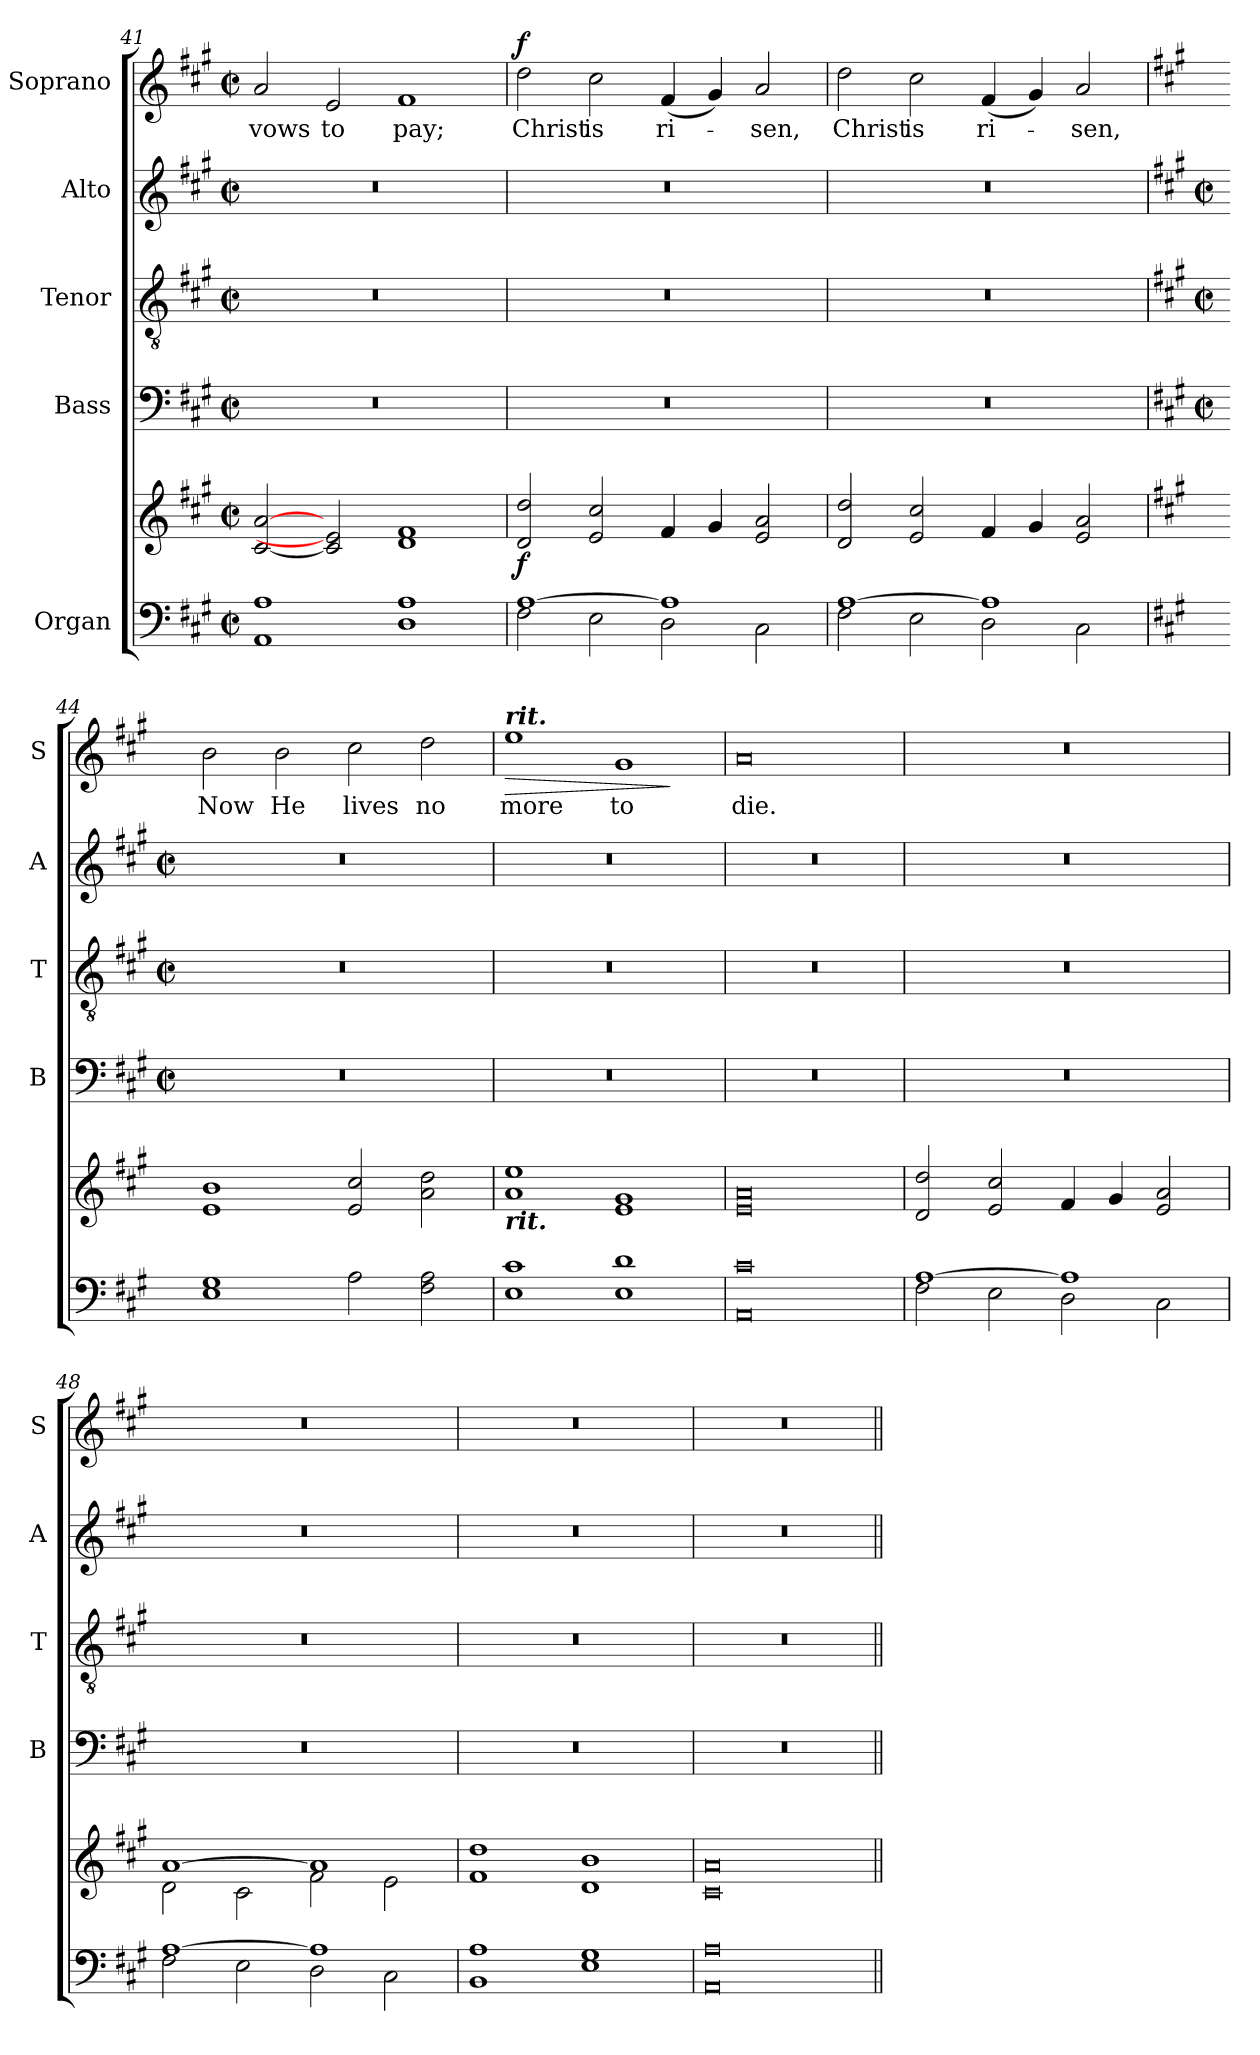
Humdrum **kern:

**kern	**kern	**dynam	**kern	**kern	**kern	**kern	**text	**dynam
*part5	*part5	*part5	*part4	*part3	*part2	*part1	*part1	*part1
*staff6	*staff5	*staff5/6	*staff4	*staff3	*staff2	*staff1	*staff1	*staff1
*I"Organ	*	*	*I"Bass	*I"Tenor	*I"Alto	*I"Soprano	*	*
*	*	*	*I'B	*I'T	*I'A	*I'S	*	*
*clefF4	*clefG2	*	*clefF4	*clefGv2	*clefG2	*clefG2	*	*
*k[f#c#g#]	*k[f#c#g#]	*	*k[f#c#g#]	*k[f#c#g#]	*k[f#c#g#]	*k[f#c#g#]	*	*
*A:	*A:	*	*A:	*A:	*A:	*A:	*	*
*M4/2	*M4/2	*	*M4/2	*M4/2	*M4/2	*M4/2	*	*
*met(c|)	*met(c|)	*	*met(c|)	*met(c|)	*met(c|)	*met(c|)	*	*
=41	=41	=41	=41	=41	=41	=41	=41	=41
*^	*	*	*	*	*	*	*	*
!	!	!	!	!	!	!	!	!LO:LY:b	!
1A/	1AA\	[2c# [2a	.	0r	0r	0r	2a	vows	.
!	!	!	!	!	!	!	!	!LO:LY:b	!
.	.	2c#] 2e]	.	.	.	.	2e	to	.
!	!	!	!	!	!	!	!	!LO:LY:b	!
1A/	1D\	1d 1f#	.	.	.	.	1f#	pay;	.
=42	=42	=42	=42	=42	=42	=42	=42	=42	=42
!	!	!	!LO:DY:b	!	!	!	!	!LO:LY:b	!LO:DY:b
[1A/	2F#\	2d 2dd	f	0r	0r	0r	2dd	Christ	f
!	!	!	!	!	!	!	!	!LO:LY:b	!
.	2E\	2e 2cc#	.	.	.	.	2cc#	is	.
!	!	!	!	!	!	!	!	!LO:LY:b	!
1A/]	2D\	4f#	.	.	.	.	(<4f#	ri-	.
.	.	4g#	.	.	.	.	4g#)	.	.
!	!	!	!	!	!	!	!	!LO:LY:b	!
.	2C#\	2e 2a	.	.	.	.	2a	sen,	.
=43	=43	=43	=43	=43	=43	=43	=43	=43	=43
!	!	!	!	!	!	!	!	!LO:LY:b	!
[1A/	2F#\	2d 2dd	.	0r	0r	0r	2dd	Christ	.
!	!	!	!	!	!	!	!	!LO:LY:b	!
.	2E\	2e 2cc#	.	.	.	.	2cc#	is	.
!	!	!	!	!	!	!	!	!LO:LY:b	!
1A/]	2D\	4f#	.	.	.	.	(<4f#	ri-	.
.	.	4g#	.	.	.	.	4g#)	.	.
!	!	!	!	!	!	!	!	!LO:LY:b	!
.	2C#\	2e 2a	.	.	.	.	2a	sen,	.
!!LO:LB:g=z
=44	=44	=44	=44	=44	=44	=44	=44	=44	=44
*	*	*	*	*k[f#c#g#]	*	*	*	*	*
*	*	*	*	*A:	*	*	*	*	*
*	*	*	*	*M4/2	*M4/2	*M4/2	*	*	*
*	*	*	*	*met(c|)	*met(c|)	*met(c|)	*	*	*
*	*	*^	*	*	*	*	*	*	*
!	!	!	!	!	!	!	!	!	!LO:LY:b	!
0ryy	1E\ 1G#\	1e/ 1b/	0ryy	.	0r	0r	0r	2b	Now	.
!	!	!	!	!	!	!	!	!	!LO:LY:b	!
.	.	.	.	.	.	.	.	2b	He	.
!	!	!	!	!	!	!	!	!	!LO:LY:b	!
.	2A\	2e/ 2cc#/	.	.	.	.	.	2cc#	lives	.
!	!	!	!	!	!	!	!	!	!LO:LY:b	!
.	2F#\ 2A\	2a\ 2dd\	.	.	.	.	.	2dd	no	.
=45	=45	=45	=45	=45	=45	=45	=45	=45	=45	=45
!	!	!	!	!	!	!	!	!LO:TX:a:Bi:t=rit.	!	!
!	!	!LO:TX:b:Bi:t=rit.	!	!	!	!	!	!	!	!
!	!	!	!	!LO:HP:b	!	!	!	!	!LO:LY:b	!LO:HP:b
0ryy	1E\ 1c#\	1a/ 1ee/	0ryy	>	0r	0r	0r	1ee	more	>
!	!	!	!	!	!	!	!	!	!LO:LY:b	!
.	1E\ 1d\	1e/ 1g#/	.	.	.	.	.	1g#	to	.
*v	*v	*	*	*	*	*	*	*	*	*
*	*v	*v	*	*	*	*	*	*	*
.	.	]	.	.	.	.	.	]
=46	=46	=46	=46	=46	=46	=46	=46	=46
*^	*^	*	*	*	*	*	*	*
!	!	!	!	!	!	!	!	!	!LO:LY:b	!
0ryy	0AA\ 0c#\	0e/ 0a/	0ryy	.	0r	0r	0r	0a	die.	.
=47	=47	=47	=47	=47	=47	=47	=47	=47	=47	=47
[1A/	2F#\	2d/ 2dd/	0ryy	.	0r	0r	0r	0r	.	.
.	2E\	2e/ 2cc#/	.	.	.	.	.	.	.	.
1A/]	2D\	4f#/	.	.	.	.	.	.	.	.
.	.	4g#/	.	.	.	.	.	.	.	.
.	2C#\	2e/ 2a/	.	.	.	.	.	.	.	.
=48	=48	=48	=48	=48	=48	=48	=48	=48	=48	=48
[1A/	2F#\	[1a/	2d\	.	0r	0r	0r	0r	.	.
.	2E\	.	2c#\	.	.	.	.	.	.	.
1A/]	2D\	1a/]	2f#\	.	.	.	.	.	.	.
.	2C#\	.	2e\	.	.	.	.	.	.	.
=49	=49	=49	=49	=49	=49	=49	=49	=49	=49	=49
0ryy	1BB\ 1A\	1f#/ 1dd/	0ryy	.	0r	0r	0r	0r	.	.
.	1E\ 1G#\	1d/ 1b/	.	.	.	.	.	.	.	.
=50	=50	=50	=50	=50	=50	=50	=50	=50	=50	=50
0ryy	0AA\ 0A\	0c#/ 0a/	0ryy	.	0r	0r	0r	0r	.	.
*v	*v	*	*	*	*	*	*	*	*	*
*	*v	*v	*	*	*	*	*	*	*
=||	=||	=||	=||	=||	=||	=||	=||	=||
*-	*-	*-	*-	*-	*-	*-	*-	*-
